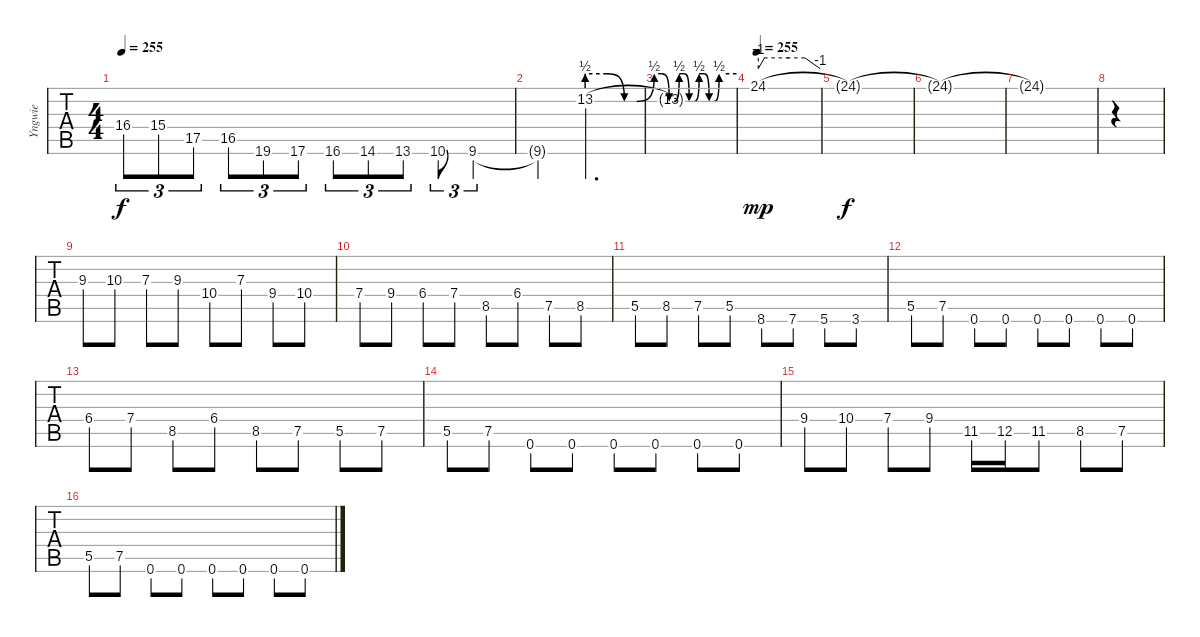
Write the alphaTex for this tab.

\track ("Yngwie" "Yngwie") {instrument distortionguitar}
\staff {tabs}
\tuning (Eb4 Bb3 Gb3 Db3 Ab2 Eb2) {hide}
\ts (4 4)
\tempo 255
\clef g2
\ks c
16.4.8{tu (3 2) dy f} 15.4.8{tu (3 2)} 17.5.8{tu (3 2)} 16.5.8{tu (3 2)} 19.6.8{tu (3 2)} 17.6.8{tu (3 2)} 16.6.8{tu (3 2)} 14.6.8{tu (3 2)} 13.6.8{tu (3 2)} 10.6.8{tu (3 2)} 9.6.4{tu (3 2)} |
9.6{t}.4 13.2{be (custom 0 2 8 2 15 0 20 0 27 2 30 2 33 0 35 0 37 2 39 2 41 0 43 0 45 2 47 2 49 0 51 0 53 2 60 2)}.2{d} |
13.2{t}.1 |
\tempo 255
24.1.1{tbe (custom default 0 -4 6 0 30 0 45 0 60 -4) dy mp} |
24.1{t}.1{dy f} |
24.1{t}.1 |
24.1{t}.1 |
|
9.3.8{instrument distortionguitar} 10.3.8 7.3.8 9.3.8 10.4.8 7.3.8 9.4.8 10.4.8 |
7.4.8 9.4.8 6.4.8 7.4.8 8.5.8 6.4.8 7.5.8 8.5.8 |
5.5.8 8.5.8 7.5.8 5.5.8 8.6.8 7.6.8 5.6.8 3.6.8 |
5.5.8{volume 13 instrument distortionguitar} 7.5.8 0.6.8 0.6.8 0.6.8 0.6.8 0.6.8 0.6.8 |
6.4.8 7.4.8 8.5.8 6.4.8 8.5.8 7.5.8 5.5.8 7.5.8 |
5.5.8 7.5.8 0.6.8 0.6.8 0.6.8 0.6.8 0.6.8 0.6.8 |
9.4.8 10.4.8 7.4.8 9.4.8 11.5.16 12.5.16 11.5.8 8.5.8 7.5.8 |
5.5.8 7.5.8 0.6.8 0.6.8 0.6.8 0.6.8 0.6.8 0.6.8
